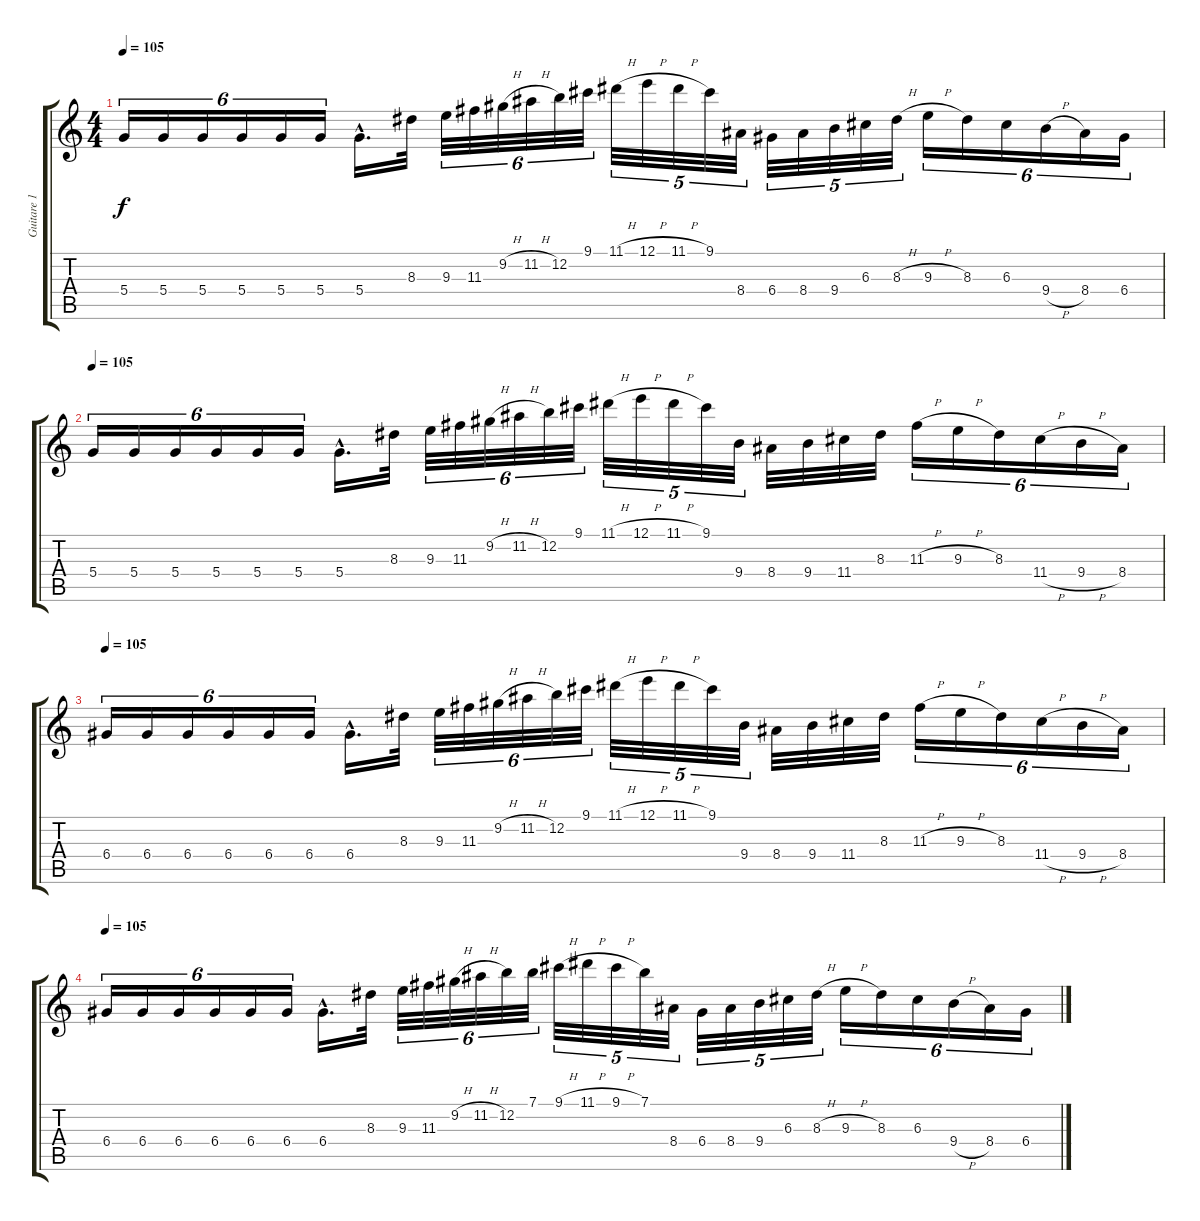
\track ("Guitare 1" "Guitare 1") {instrument overdrivenguitar}
\staff {score tabs}
\tuning (E4 B3 G3 D3 A2 E2) {hide}
\ts (4 4)
\tempo 105
\clef g2
\ks c
5.4.16{tu (6 4) dy f} 5.4.16{tu (6 4)} 5.4.16{tu (6 4)} 5.4.16{tu (6 4)} 5.4.16{tu (6 4)} 5.4.16{tu (6 4)} 5.4{hac}.16{d} 8.3.32 9.3.32{tu (6 4)} 11.3.32{tu (6 4)} 9.2{h}.32{tu (6 4)} 11.2{h}.32{tu (6 4)} 12.2.32{tu (6 4)} 9.1.32{tu (6 4)} 11.1{h}.32{tu (5 4)} 12.1{h}.32{tu (5 4)} 11.1{h}.32{tu (5 4)} 9.1.32{tu (5 4)} 8.4.32{tu (5 4)} 6.4.32{tu (5 4)} 8.4.32{tu (5 4)} 9.4.32{tu (5 4)} 6.3.32{tu (5 4)} 8.3{h}.32{tu (5 4)} 9.3{h}.16{tu (6 4)} 8.3.16{tu (6 4)} 6.3.16{tu (6 4)} 9.4{h}.16{tu (6 4)} 8.4.16{tu (6 4)} 6.4.16{tu (6 4)} |
\tempo 105
5.4.16{tu (6 4)} 5.4.16{tu (6 4)} 5.4.16{tu (6 4)} 5.4.16{tu (6 4)} 5.4.16{tu (6 4)} 5.4.16{tu (6 4)} 5.4{hac}.16{d} 8.3.32 9.3.32{tu (6 4)} 11.3.32{tu (6 4)} 9.2{h}.32{tu (6 4)} 11.2{h}.32{tu (6 4)} 12.2.32{tu (6 4)} 9.1.32{tu (6 4)} 11.1{h}.32{tu (5 4)} 12.1{h}.32{tu (5 4)} 11.1{h}.32{tu (5 4)} 9.1.32{tu (5 4)} 9.4.32{tu (5 4)} 8.4.32 9.4.32 11.4.32 8.3.32 11.3{h}.16{tu (6 4)} 9.3{h}.16{tu (6 4)} 8.3.16{tu (6 4)} 11.4{h}.16{tu (6 4)} 9.4{h}.16{tu (6 4)} 8.4.16{tu (6 4)} |
\tempo 105
6.4.16{tu (6 4)} 6.4.16{tu (6 4)} 6.4.16{tu (6 4)} 6.4.16{tu (6 4)} 6.4.16{tu (6 4)} 6.4.16{tu (6 4)} 6.4{hac}.16{d} 8.3.32 9.3.32{tu (6 4)} 11.3.32{tu (6 4)} 9.2{h}.32{tu (6 4)} 11.2{h}.32{tu (6 4)} 12.2.32{tu (6 4)} 9.1.32{tu (6 4)} 11.1{h}.32{tu (5 4)} 12.1{h}.32{tu (5 4)} 11.1{h}.32{tu (5 4)} 9.1.32{tu (5 4)} 9.4.32{tu (5 4)} 8.4.32 9.4.32 11.4.32 8.3.32 11.3{h}.16{tu (6 4)} 9.3{h}.16{tu (6 4)} 8.3.16{tu (6 4)} 11.4{h}.16{tu (6 4)} 9.4{h}.16{tu (6 4)} 8.4.16{tu (6 4)} |
\tempo 105
6.4.16{tu (6 4)} 6.4.16{tu (6 4)} 6.4.16{tu (6 4)} 6.4.16{tu (6 4)} 6.4.16{tu (6 4)} 6.4.16{tu (6 4)} 6.4{hac}.16{d} 8.3.32 9.3.32{tu (6 4)} 11.3.32{tu (6 4)} 9.2{h}.32{tu (6 4)} 11.2{h}.32{tu (6 4)} 12.2.32{tu (6 4)} 7.1.32{tu (6 4)} 9.1{h}.32{tu (5 4)} 11.1{h}.32{tu (5 4)} 9.1{h}.32{tu (5 4)} 7.1.32{tu (5 4)} 8.4.32{tu (5 4)} 6.4.32{tu (5 4)} 8.4.32{tu (5 4)} 9.4.32{tu (5 4)} 6.3.32{tu (5 4)} 8.3{h}.32{tu (5 4)} 9.3{h}.16{tu (6 4)} 8.3.16{tu (6 4)} 6.3.16{tu (6 4)} 9.4{h}.16{tu (6 4)} 8.4.16{tu (6 4)} 6.4.16{tu (6 4)}
